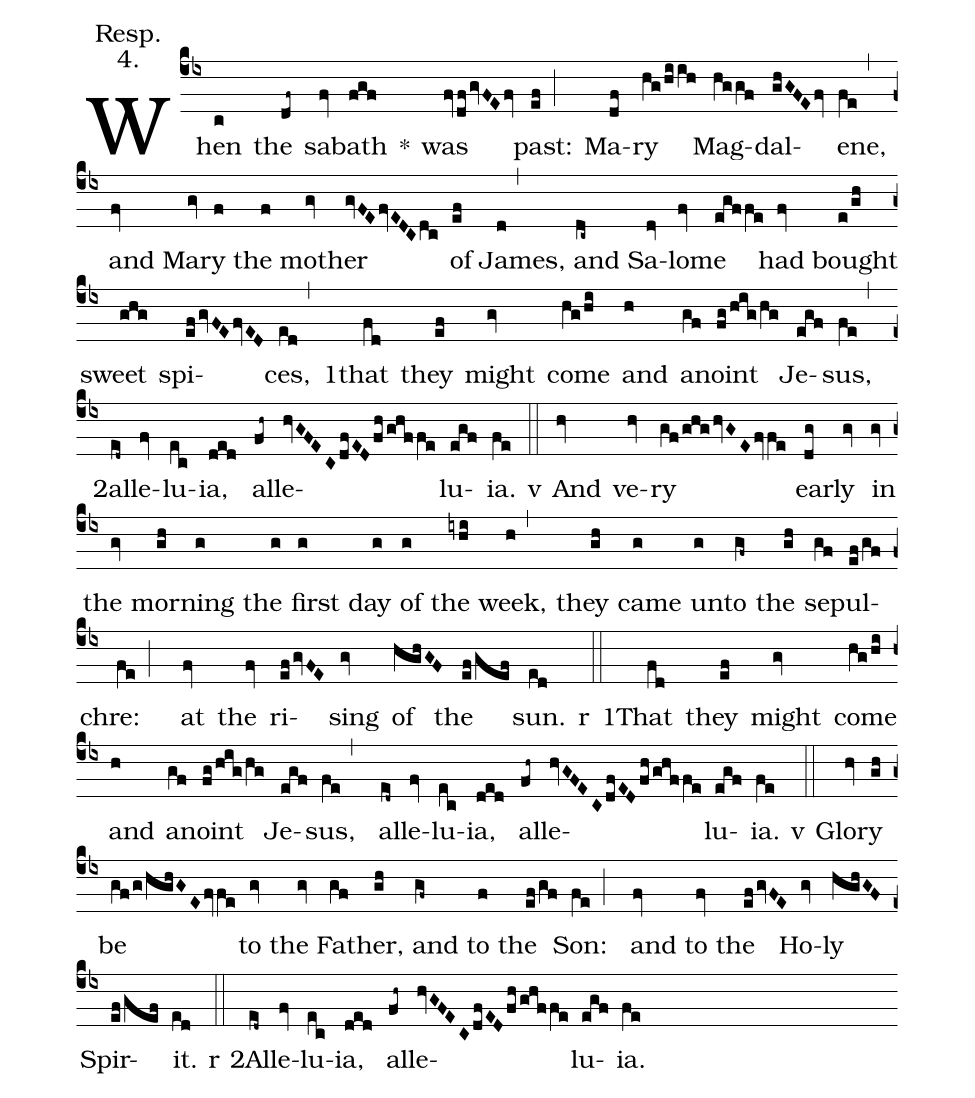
annotation: Resp.;
annotation: 4.;
%%
(cb4) When(c) the(df~) sa(fv)bath(fgf) <sp>*</sp>() was(fvdfgvFEfv) past:(ef;) Ma(df)ry(hg/hiih) Mag(hggf)dal(ghGFEfv)ene,(fe,) and(fv) Ma(gv)ry(f) the(f) mo(gv)ther(gvFEfvEDCdc) of(ef) James,(d,) and(dc~) Sa(dv)lo(fv)me(egffe) had(fv) bought(e/gh) sweet(ghg) spi(efgvFEfvED)ces,(ed,) <sp>1</sp>that(fd) they(ef) might(gv) come(hg/hi) and(h) a(gf)noint(fg/hig/hg) Je(egf)sus,(fe,) <sp>2</sp>al(ed~)le(fv)lu(ec)ia,(ded) al(fh~)le(hvGFECdfEDfh/ghffe)lu(egf)ia.(fe)

<sp>v</sp>(::) And(hv) ve(hv)ry(gf/ghghvGEfvfe) ear(dg)ly(gv) in(gv) the(gv) morn(gh)ing(g) the(g) first(g) day(g) of(g) the(iyhi) week,(h,) they(gh) came(g) un(g)to(gf~) the(gh) se(gf)pul(ef/gf)chre:(fe;) at(fv) the(fv) ri(efgvFE)sing(gv) of(hghGF) the(ef/gef) sun.(ed)

<sp>r</sp>(::) <sp>1</sp>That(fd) they(ef) might(gv) come(hg/hi) and(h) a(gf)noint(fg/hig/hg) Je(egf)sus,(fe,) al(ed~)le(fv)lu(ec)ia,(ded) al(fh~)le(hvGFECdfEDfh/ghffe)lu(egf)ia.(fe)

<sp>v</sp>(::) Glo(hv)ry(gh) be(gf/g/hghGEfvfe) to(gv) the(gv) Fa(gf)ther,(gh) and(gf~) to(f) the(ef/gf) Son:(fe;) and(fv) to(fv) the(efgvFE) Ho(gv)ly(hghGF) Spir(ef/gef)it.(ed)

<sp>r</sp>(::) <sp>2</sp>Al(ed~)le(fv)lu(ec)ia,(ded) al(fh~)le(hvGFECdfEDfh/ghffe)lu(egf)ia.(fe)
